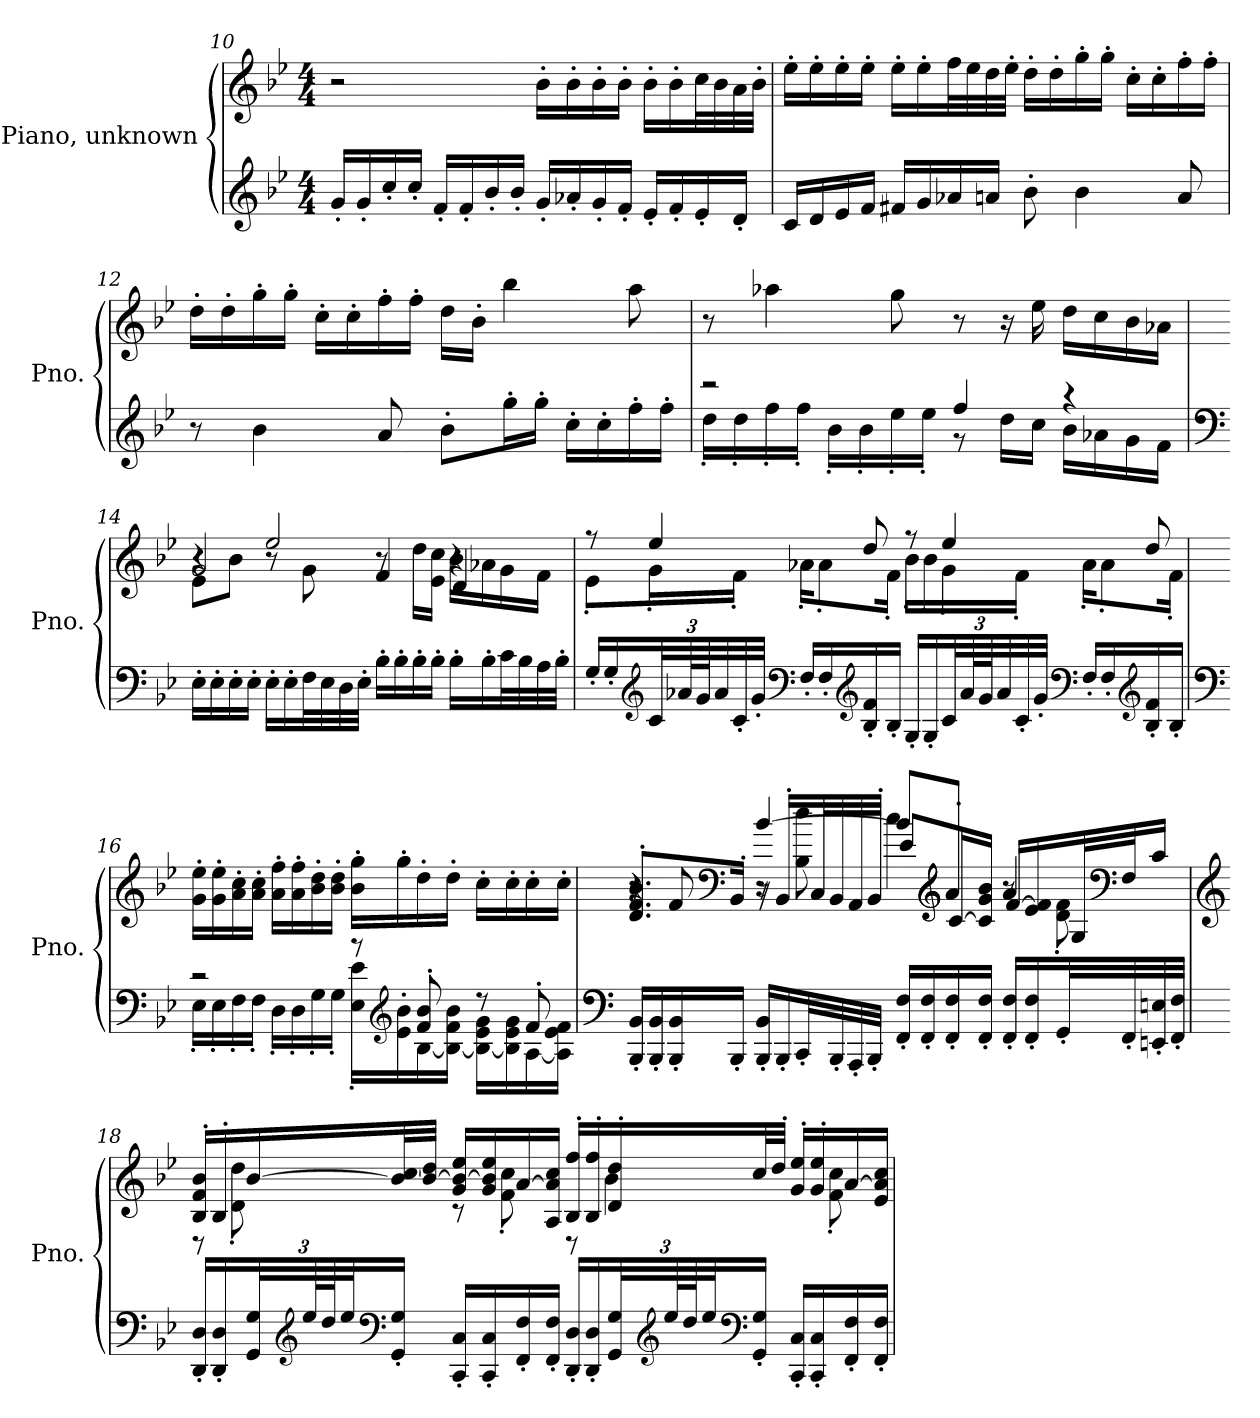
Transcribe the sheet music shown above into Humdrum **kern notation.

**kern	**kern
*part1	*part1
*staff2	*staff1
*I"Piano, unknown	*
*I'Pno.	*
*clefG2	*clefG2
*k[b-e-]	*k[b-e-]
*M4/4	*M4/4
=10	=10
16g'/LL	2r
16g'/	.
16cc'/	.
16cc'/JJ	.
16f'/LL	.
16f'/	.
16b-'/	.
16b-'/JJ	.
16g'/LL	16b-'\LL
16a-X'/	16b-'\
16g'/	16b-'\
16f'/JJ	16b-'\JJ
16e-'/LL	16b-'\LL
16f'/	16b-'\
16e-'/	32cc\L
.	32b-\
16d'/JJ	32a\
.	32b-'\JJJ
!!LO:LB:g=z
=11	=11
16c/LL	16ee-'\LL
16d/	16ee-'\
16e-/	16ee-'\
16f/JJ	16ee-'\JJ
16f#X/LL	16ee-'\LL
16g/	16ee-'\
16a-X/	32ff\L
.	32ee-\
16an/JJ	32dd\
.	32ee-'\JJJ
8b-'\	16dd'\LL
.	16dd'\
4b-\	16gg'\
.	16gg'\JJ
.	16cc'\LL
.	16cc'\
8a/	16ff'\
.	16ff'\JJ
=12	=12
8r	16dd'\LL
.	16dd'\
4b-\	16gg'\
.	16gg'\JJ
.	16cc'\LL
.	16cc'\
8a/	16ff'\
.	16ff'\JJ
8b-'\L	16dd\LL
.	16b-'\JJ
16gg'\L	4bb-\
16gg'\JJ	.
16cc'\LL	.
16cc'\	.
16ff'\	8aa\
16ff'\JJ	.
!!LO:PB:g=z
=13	=13
*^	*
2r	16dd'\LL	8r
.	16dd'\	.
.	16ff'\	4aa-X\
.	16ff'\JJ	.
.	16b-'\LL	.
.	16b-'\	.
.	16ee-'\	8gg\
.	16ee-'\JJ	.
4ff/	8r	8r
.	16dd\LL	16r
.	16cc\JJ	16ee-\
4r	16b-\LL	16dd\LL
.	16a-X\	16cc\
.	16g\	16b-\
.	16f\JJ	16a-X\JJ
*v	*v	*
=14	=14
*clefF4	*
*	*^
*	*	*^
16E-'\LL	4r	8e-\L	2g/
16E-'\	.	.	.
16E-'\	.	8b-\J	.
16E-'\JJ	.	.	.
16E-'\LL	2ee-/	8r	.
16E-'\	.	.	.
32F\L	.	8g\	.
32E-\	.	.	.
32D\	.	.	.
32E-'\JJJ	.	.	.
16B-'\LL	.	8r	4f/
16B-'\	.	.	.
16B-'\	.	16dd\LL	.
16B-'\JJ	.	16e-\ 16cc\JJ	.
16B-'\LL	4r	16b-\LL	4d/
16B-'\	.	16a-X\	.
32c\L	.	16g\	.
32B-\	.	.	.
32A\	.	16f\JJ	.
32B-'\JJJ	.	.	.
*	*	*v	*v
!!LO:LB:g=z
=15	=15	=15
16G'/LL	8r	8e-'\L
16G'/	.	.
*clefG2	*	*
*Xbrackettup	*	*
48c/L	4ee-/	16g'\L
96a-X/L	.	.
96g/J	.	.
48a-/	.	.
32c'/	.	16f'\JJ
32g'/JJJ	.	.
*clefF4	*	*
16F'/LL	.	16a-X'\KL
16F'/	.	8a-'\
*clefG2	*	*
16B-/' 16f/'	8dd/	.
16B-'/JJ	.	16f'\Jk
16G'/LL	8r	16b-'\LL
16G'/	.	16b-'\
48c/L	4ee-/	16g'\
96a-/L	.	.
96g/J	.	.
48a-/	.	.
32c'/	.	16f'\JJ
32g'/JJJ	.	.
*clefF4	*	*
16F'/LL	.	16a-'\KL
16F'/	.	8a-'\
*clefG2	*	*
16B-/' 16f/'	8dd/	.
16B-'/JJ	.	16f'\Jk
*	*v	*v
!!LO:LB:g=z
=16	=16
*clefF4	*
*^	*
2r	16E-'\LL	16g\' 16ee-\'LL
.	16E-'\	16g\' 16ee-\'
.	16F'\	16a\' 16cc\'
.	16F'\JJ	16a\' 16cc\'JJ
.	16D'\LL	16a\' 16ff\'LL
.	16D'\	16a\' 16ff\'
.	16G'\	16b-\' 16dd\'
.	16G'\JJ	16b-\' 16dd\'JJ
8r	16E-\' 16e-\'LL	16b-\' 16gg\'LL
*clefG2	*	*
.	16e-\' 16b-\'	16gg'\
8f/' 8b-/'	[16B-\	16dd'\
.	16B-\_ 16f\ 16b-\JJ	16dd'\JJ
8r	16B-\_ 16e-\ 16g\LL	16cc'\LL
.	16B-\] 16e-\ 16g\	16cc'\
8f'/	[16A\	16cc'\
.	16A\] 16e-\ 16f\JJ	16cc'\JJ
*v	*v	*
!!LO:LB:g=z
=17	=17
*clefF4	*
*	*^
*	*	*^
16BBB-/' 16BB-/'LL	8r	4r	8.d/' 8.f/' 8.b-/'L
16BBB-/' 16BB-/'	.	.	.
16BBB-/' 16BB-/'	8f/	.	.
*	*clefF4	*	*
16BBB-'/JJ	.	.	16BB-'/Jk
16BBB-/' 16BB-/'LL	[4b-/	8r	16r
16BBB-'/	.	.	16BB-'/LL
32CC'/L	.	8B-\ 8dd\	32C/L
32BBB-'/	.	.	32BB-/
32AAA'/	.	.	32AA/
32BBB-'/JJJ	.	.	32BB-'/JJJ
16FF/' 16F/'LL	8b-/L]	4cc\	8e-/L
16FF/' 16F/'	.	.	.
*	*clefG2	*	*
16FF/' 16F/'	8a'/J	.	[16c/L
16FF/' 16F/'JJ	.	.	16c/] 16g/ 16b-/JJ
16FF/' 16F/'LL	4a/	8r	[16f/LL
16FF/' 16F/'	.	.	16e-/ 16f/]
32GG'/L	.	8d\' 8f\'	32G/L
*	*clefF4	*	*
32FF'/	.	.	32F/J
32EEn/' 32En/'	.	.	16c/JJ
32FF/' 32F/'JJJ	.	.	.
*	*v	*v	*v
!!LO:LB:g=z
=18	=18
*	*clefG2
*	*^
16DD/' 16D/'LL	16B-/' 16f/' 16b-/'LL	8r
16DD/' 16D/'	16B-'/	.
48GG/ 48G/L	[16b-/	8d\' 8dd\'
*clefG2	*	*
96ee-/L	.	.
96dd/J	.	.
48ee-/J	.	.
*clefF4	*	*
16GG/' 16G/'JJ	32b-/_ 32cc/L	.
.	32b-/_ 32dd/JJJ	.
16CC/' 16C/'LL	16g/ 16b-/_ 16ee-/LL	8r
16CC/' 16C/'	16g/ 16b-/] 16ee-/	.
16FF/' 16F/'	[16a/	8f\' 8cc\'
16FF/' 16F/'JJ	16A/ 16a/] 16cc/JJ	.
16DD/' 16D/'LL	16B-/' 16ff/'LL	8r
16DD/' 16D/'	16B-/' 16ff/'	.
48GG/ 48G/L	16d/' 16dd/'	4b-\
*clefG2	*	*
96ee-/L	.	.
96dd/J	.	.
48ee-/J	.	.
*clefF4	*	*
16GG/' 16G/'JJ	32cc/L	.
.	32dd'/JJJ	.
16CC/' 16C/'LL	16g/' 16ee-/'LL	.
16CC/' 16C/'	16g/' 16ee-/'	.
16FF/' 16F/'	[16a/	8f\' 8cc\'
16FF/' 16F/'JJ	16e-/ 16a/] 16cc/JJ	.
*	*v	*v
=	=
*-	*-
